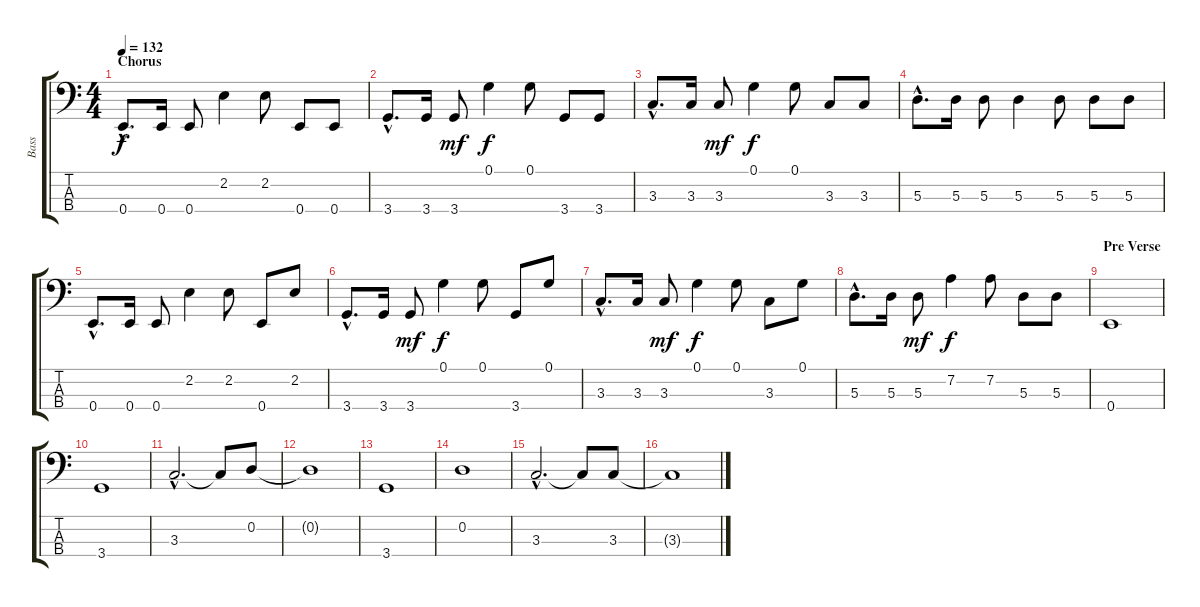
\track ("Bass" "Bass") {instrument electricbassfinger}
\staff {score tabs}
\tuning (G2 D2 A1 E1) {hide}
\ts (4 4)
\section ("" "Chorus")
\tempo 132
\clef f4
\ks c
0.4{hac}.8{d dy f} 0.4.16 0.4.8 2.2.4 2.2.8 0.4.8 0.4.8 |
3.4{hac}.8{d} 3.4.16 3.4.8{dy mf} 0.1.4{dy f} 0.1.8 3.4.8 3.4.8 |
3.3{hac}.8{d} 3.3.16 3.3.8{dy mf} 0.1.4{dy f} 0.1.8 3.3.8 3.3.8 |
5.3{hac}.8{d} 5.3.16 5.3.8 5.3.4 5.3.8 5.3.8 5.3.8 |
0.4{hac}.8{d} 0.4.16 0.4.8 2.2.4 2.2.8 0.4.8 2.2.8 |
3.4{hac}.8{d} 3.4.16 3.4.8{dy mf} 0.1.4{dy f} 0.1.8 3.4.8 0.1.8 |
3.3{hac}.8{d} 3.3.16 3.3.8{dy mf} 0.1.4{dy f} 0.1.8 3.3.8 0.1.8 |
5.3{hac}.8{d} 5.3.16 5.3.8{dy mf} 7.2.4{dy f} 7.2.8 5.3.8 5.3.8 |
\section ("" "Pre Verse")
0.4.1 |
3.4.1 |
3.3{hac}.2{d} 3.3{t}.8 0.2.8 |
0.2{t}.1 |
3.4.1 |
0.2.1 |
3.3{hac}.2{d} 3.3{t}.8 3.3.8 |
3.3{t}.1
